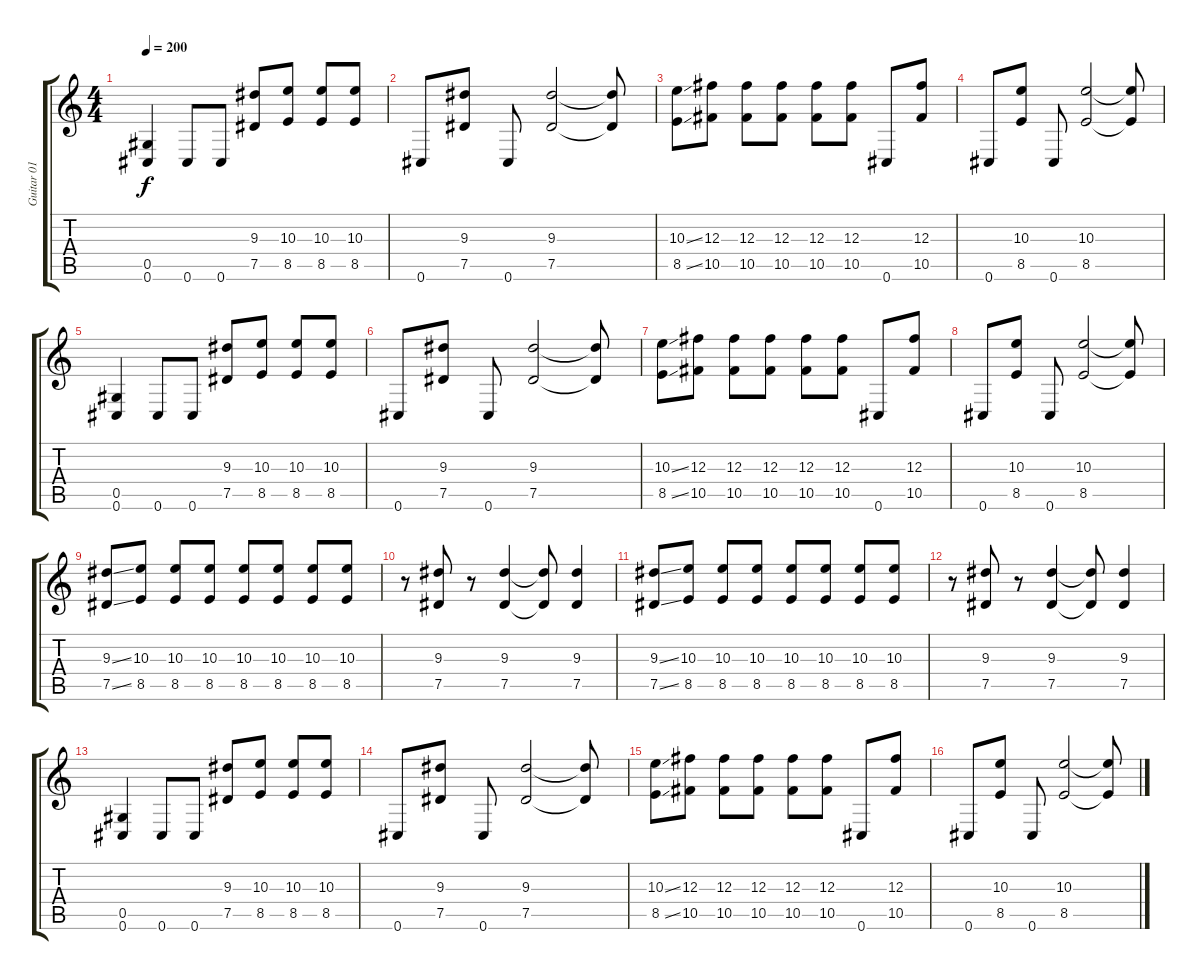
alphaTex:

\track ("Guitar 01" "Guitar 01") {instrument distortionguitar}
\staff {score tabs}
\tuning (Eb4 Bb3 Gb3 Db3 Ab2 Db2) {hide}
\ts (4 4)
\tempo 200
\clef g2
\ks c
(0.5 0.6).4{dy f} 0.6.8 0.6.8 (9.3 7.5).8 (10.3 8.5).8 (10.3 8.5).8 (10.3 8.5).8 |
0.6.8 (9.3 7.5).8 0.6.8 (9.3 7.5).2 (9.3{t} 7.5{t}).8 |
(10.3{ss} 8.5{ss}).8 (12.3 10.5).8 (12.3 10.5).8 (12.3 10.5).8 (12.3 10.5).8 (12.3 10.5).8 0.6.8 (12.3 10.5).8 |
0.6.8 (10.3 8.5).8 0.6.8 (10.3 8.5).2 (10.3{t} 8.5{t}).8 |
(0.5 0.6).4 0.6.8 0.6.8 (9.3 7.5).8 (10.3 8.5).8 (10.3 8.5).8 (10.3 8.5).8 |
0.6.8 (9.3 7.5).8 0.6.8 (9.3 7.5).2 (9.3{t} 7.5{t}).8 |
(10.3{ss} 8.5{ss}).8 (12.3 10.5).8 (12.3 10.5).8 (12.3 10.5).8 (12.3 10.5).8 (12.3 10.5).8 0.6.8 (12.3 10.5).8 |
0.6.8 (10.3 8.5).8 0.6.8 (10.3 8.5).2 (10.3{t} 8.5{t}).8 |
(9.3{ss} 7.5{ss}).8 (10.3 8.5).8 (10.3 8.5).8 (10.3 8.5).8 (10.3 8.5).8 (10.3 8.5).8 (10.3 8.5).8 (10.3 8.5).8 |
r.8 (9.3 7.5).8 r.8 (9.3 7.5).4 (9.3{t} 7.5{t}).8 (9.3 7.5).4 |
(9.3{ss} 7.5{ss}).8 (10.3 8.5).8 (10.3 8.5).8 (10.3 8.5).8 (10.3 8.5).8 (10.3 8.5).8 (10.3 8.5).8 (10.3 8.5).8 |
r.8 (9.3 7.5).8 r.8 (9.3 7.5).4 (9.3{t} 7.5{t}).8 (9.3 7.5).4 |
(0.5 0.6).4 0.6.8 0.6.8 (9.3 7.5).8 (10.3 8.5).8 (10.3 8.5).8 (10.3 8.5).8 |
0.6.8 (9.3 7.5).8 0.6.8 (9.3 7.5).2 (9.3{t} 7.5{t}).8 |
(10.3{ss} 8.5{ss}).8 (12.3 10.5).8 (12.3 10.5).8 (12.3 10.5).8 (12.3 10.5).8 (12.3 10.5).8 0.6.8 (12.3 10.5).8 |
0.6.8 (10.3 8.5).8 0.6.8 (10.3 8.5).2 (10.3{t} 8.5{t}).8
